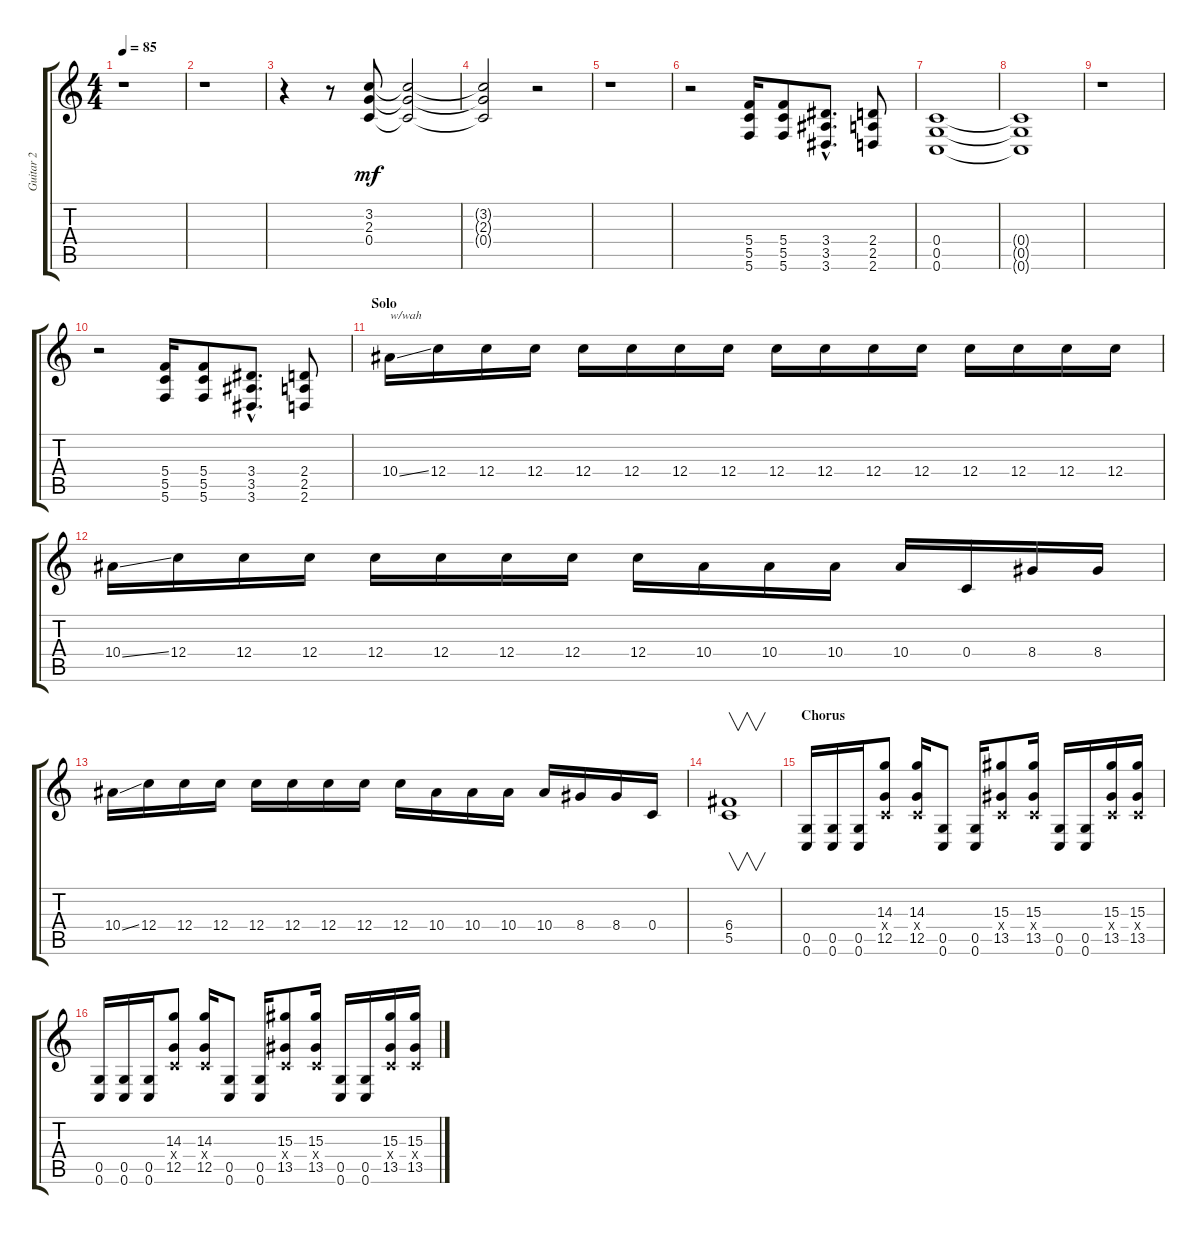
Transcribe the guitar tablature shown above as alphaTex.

\track ("Guitar 2" "Guitar 2") {instrument distortionguitar}
\staff {score tabs}
\tuning (D4 A3 F3 C3 G2 C2) {hide}
\ts (4 4)
\tempo 85
\clef g2
\ks c
r.1{dy mf} |
r.1 |
r.4 r.8 (3.2 2.3 0.4).8 (3.2{t} 2.3{t} 0.4{t}).2 |
(3.2{t} 2.3{t} 0.4{t}).2 r.2 |
r.1 |
r.2 (5.4 5.5 5.6).16 (5.4 5.5 5.6).8 (3.4{hac} 3.5{hac} 3.6{hac}).8{d} (2.4 2.5 2.6).8 |
(0.4 0.5 0.6).1 |
(0.4{t} 0.5{t} 0.6{t}).1 |
r.1 |
r.2 (5.4 5.5 5.6).16 (5.4 5.5 5.6).8 (3.4{hac} 3.5{hac} 3.6{hac}).8{d} (2.4 2.5 2.6).8 |
\section ("" "Solo")
10.4{ss}.16{txt "w/wah" volume 13} 12.4.16 12.4.16 12.4.16 12.4.16 12.4.16 12.4.16 12.4.16 12.4.16 12.4.16 12.4.16 12.4.16 12.4.16 12.4.16 12.4.16 12.4.16 |
10.4{ss}.16 12.4.16 12.4.16 12.4.16 12.4.16 12.4.16 12.4.16 12.4.16 12.4.16 10.4.16 10.4.16 10.4.16 10.4.16 0.4.16 8.4.16 8.4.16 |
10.4{ss}.16 12.4.16 12.4.16 12.4.16 12.4.16 12.4.16 12.4.16 12.4.16 12.4.16 10.4.16 10.4.16 10.4.16 10.4.16 8.4.16 8.4.16 0.4.16 |
(6.4 5.5).1{v} |
\section ("" "Chorus")
(0.5 0.6).16 (0.5 0.6).16 (0.5 0.6).16 (14.3 0.4{x} 12.5).8 (14.3 0.4{x} 12.5).16 (0.5 0.6).8 (0.5 0.6).16 (15.3 0.4{x} 13.5).8 (15.3 0.4{x} 13.5).16 (0.5 0.6).16 (0.5 0.6).16 (15.3 0.4{x} 13.5).16 (15.3 0.4{x} 13.5).16 |
(0.5 0.6).16 (0.5 0.6).16 (0.5 0.6).16 (14.3 0.4{x} 12.5).8 (14.3 0.4{x} 12.5).16 (0.5 0.6).8 (0.5 0.6).16 (15.3 0.4{x} 13.5).8 (15.3 0.4{x} 13.5).16 (0.5 0.6).16 (0.5 0.6).16 (15.3 0.4{x} 13.5).16 (15.3 0.4{x} 13.5).16
